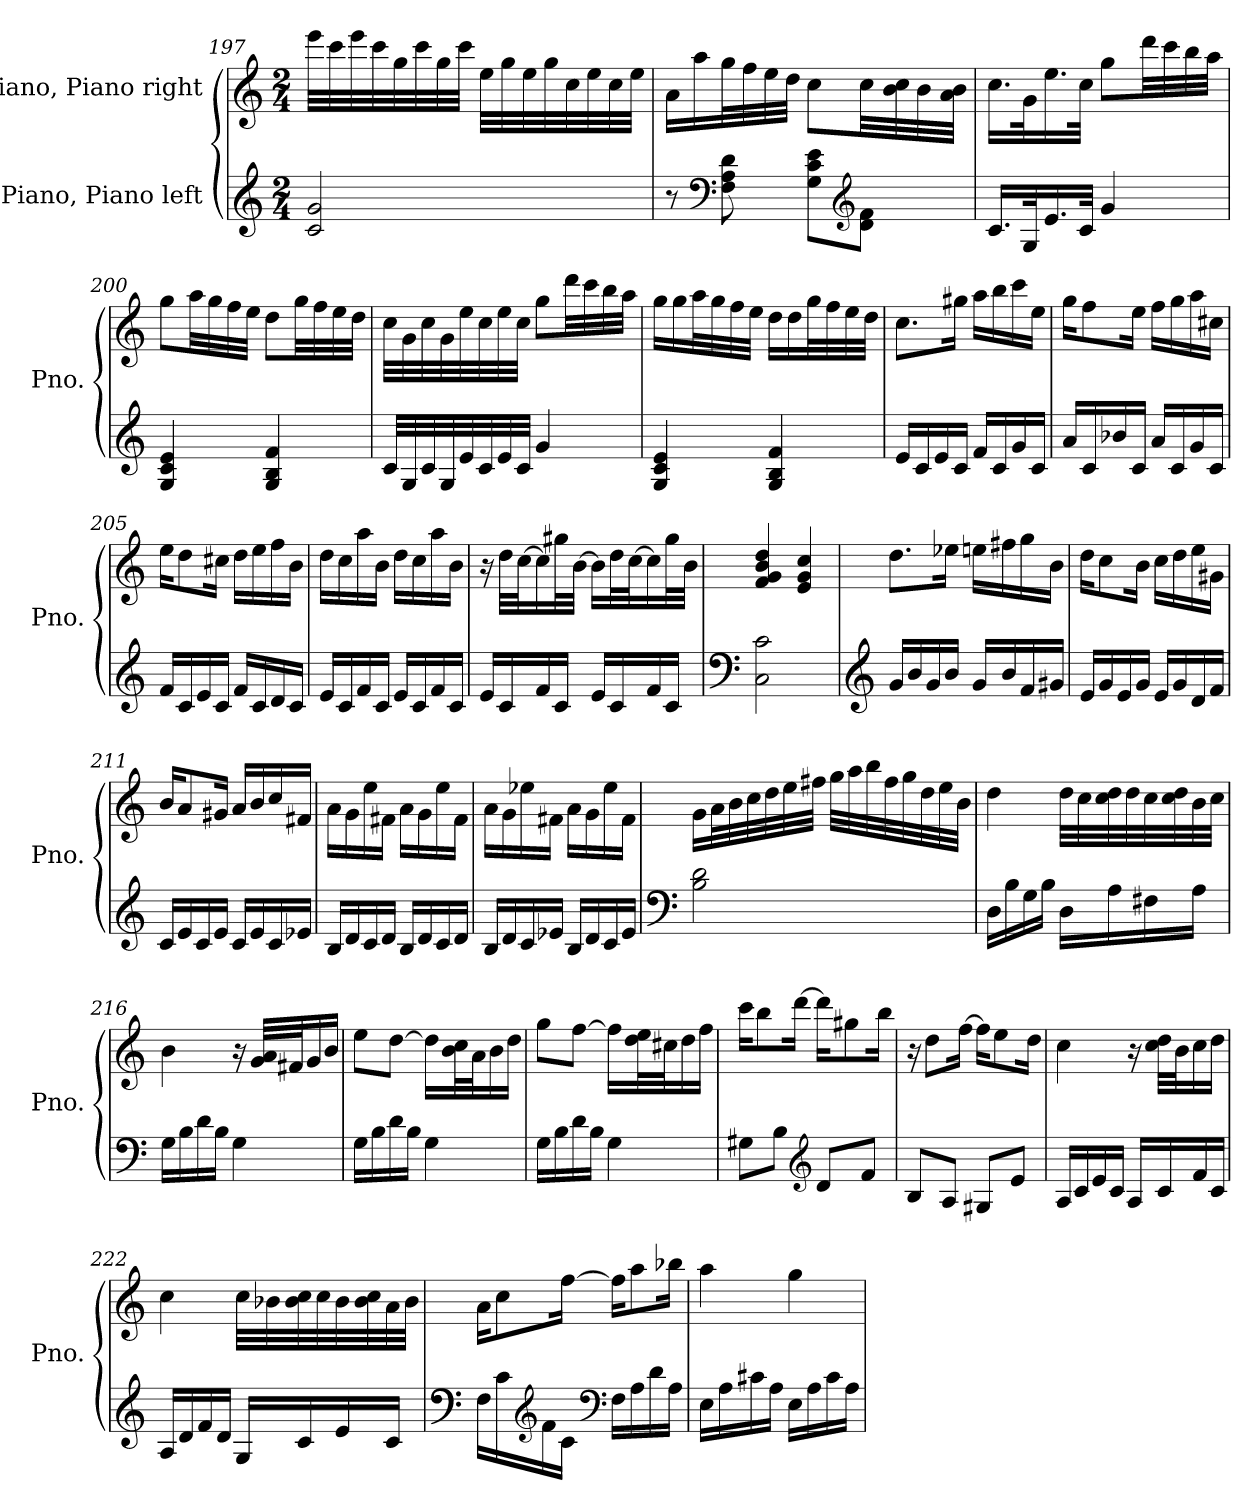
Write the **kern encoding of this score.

**kern	**kern
*part2	*part1
*staff2	*staff1
*I"Piano, Piano left	*I"Piano, Piano right
*I'Pno.	*I'Pno.
*clefG2	*clefG2
*k[]	*k[]
*M2/4	*M2/4
=197	=197
2c/ 2g/	32eee\LLL
.	32ccc\
.	32eee\
.	32ccc\
.	32gg\
.	32ccc\
.	32gg\
.	32ccc\JJJ
.	32ee\LLL
.	32gg\
.	32ee\
.	32gg\
.	32cc\
.	32ee\
.	32cc\
.	32ee\JJJ
!!LO:LB:g=z
=198	=198
8r	16a\LL
.	16aa\
*clefF4	*
8F\ 8A\ 8d\	32gg\L
.	32ff\
.	32ee\
.	32dd\JJJ
8G\ 8c\ 8e\L	8cc\L
*clefG2	*
8d\ 8f\J	32cc\LL
.	32b\ 32cc\
.	32b\
.	32a\ 32b\JJJ
=199	=199
16.c/LL	16.cc\LL
32G/K	32g\K
16.e/	16.ee\
32c/JJk	32cc\JJk
4g/	8gg\L
.	32ddd\LL
.	32ccc\
.	32bb\
.	32aa\JJJ
=200	=200
4G/ 4c/ 4e/	8gg\L
.	32aa\LL
.	32gg\
.	32ff\
.	32ee\JJJ
4G/ 4B/ 4f/	8dd\L
.	32gg\LL
.	32ff\
.	32ee\
.	32dd\JJJ
!!LO:LB:g=z
=201	=201
32c/LLL	32cc\LLL
32G/	32g\
32c/	32cc\
32G/	32g\
32e/	32ee\
32c/	32cc\
32e/	32ee\
32c/JJJ	32cc\JJJ
4g/	8gg\L
.	32ddd\LL
.	32ccc\
.	32bb\
.	32aa\JJJ
=202	=202
4G/ 4c/ 4e/	16gg\LL
.	16gg\
.	32aa\L
.	32gg\
.	32ff\
.	32ee\JJJ
4G/ 4B/ 4f/	16dd\LL
.	16dd\
.	32gg\L
.	32ff\
.	32ee\
.	32dd\JJJ
=203	=203
16e/LL	8.cc\L
16c/	.
16e/	.
16c/JJ	16gg#X\Jk
16f/LL	16aa\LL
16c/	16bb\
16g/	16ccc\
16c/JJ	16ee\JJ
!!LO:PB:g=z
=204	=204
16a/LL	16gg\KL
16c/	8ff\
16b-X/	.
16c/JJ	16ee\Jk
16a/LL	16ff\LL
16c/	16gg\
16g/	16aa\
16c/JJ	16cc#X\JJ
=205	=205
16f/LL	16ee\KL
16c/	8dd\
16e/	.
16c/JJ	16cc#X\Jk
16f/LL	16dd\LL
16c/	16ee\
16d/	16ff\
16c/JJ	16b\JJ
=206	=206
16e/LL	16dd\LL
16c/	16cc\
16f/	16aa\
16c/JJ	16b\JJ
16e/LL	16dd\LL
16c/	16cc\
16f/	16aa\
16c/JJ	16b\JJ
=207	=207
16e/LL	16r
16c/	32dd\LLL
.	[32cc\J
16f/	16cc\]
16c/JJ	32gg#X\L
.	[32b\JJJ
16e/LL	16b\LL]
16c/	32dd\L
.	[32cc\J
16f/	16cc\]
16c/JJ	32gg#\L
.	32b\JJJ
!!LO:LB:g=z
=208	=208
*clefF4	*
2C\ 2c\	4f/ 4g/ 4b/ 4dd/
.	4e/ 4g/ 4cc/
=209	=209
*clefG2	*
16g/LL	8.dd\L
16b/	.
16g/	.
16b/JJ	16ee-X\Jk
16g/LL	16een\LL
16b/	16ff#X\
16f/	16gg\
16g#X/JJ	16b\JJ
=210	=210
16e/LL	16dd\KL
16g/	8cc\
16e/	.
16g/JJ	16b\Jk
16e/LL	16cc\LL
16g/	16dd\
16d/	16ee\
16f/JJ	16g#X\JJ
=211	=211
16c/LL	16b/KL
16e/	8a/
16c/	.
16e/JJ	16g#X/Jk
16c/LL	16a/LL
16e/	16b/
16c/	16cc/
16e-X/JJ	16f#X/JJ
=212	=212
16B/LL	16a\LL
16d/	16g\
16c/	16ee\
16d/JJ	16f#X\JJ
16B/LL	16a\LL
16d/	16g\
16c/	16ee\
16d/JJ	16f#\JJ
!!LO:LB:g=z
=213	=213
16B/LL	16a\LL
16d/	16g\
16c/	16ee-X\
16e-X/JJ	16f#X\JJ
16B/LL	16a\LL
16d/	16g\
16c/	16ee-\
16e-/JJ	16f#\JJ
=214	=214
*clefF4	*
2B\ 2d\	16g\LL
.	32a\L
.	32b\
.	32cc\
.	32dd\
.	32ee\
.	32ff#X\JJJ
.	32gg\LLL
.	32aa\
.	32bb\
.	32ff#\
.	32gg\
.	32dd\
.	32ee\
.	32b\JJJ
=215	=215
16D\LL	4dd\
16B\	.
16G\	.
16B\JJ	.
16D\LL	32dd\LLL
.	32cc\
16A\	32cc\ 32dd\
.	32dd\
16F#X\	32cc\
.	32cc\ 32dd\
16A\JJ	32b\
.	32cc\JJJ
!!LO:LB:g=z
=216	=216
16G\LL	4b\
16B\	.
16d\	.
16B\JJ	.
4G\	16r
.	32g/ 32a/LLL
.	32f#X/J
.	16g/
.	16b/JJ
=217	=217
16G\LL	8ee\L
16B\	.
16d\	[8dd\J
16B\JJ	.
4G\	16dd\LL]
.	32b\ 32cc\L
.	32a\J
.	16b\
.	16dd\JJ
=218	=218
16G\LL	8gg\L
16B\	.
16d\	[8ff\J
16B\JJ	.
4G\	16ff\LL]
.	32dd\ 32ee\L
.	32cc#X\J
.	16dd\
.	16ff\JJ
=219	=219
8G#X\L	16ccc\KL
.	8bb\
8B\J	.
.	[16ddd\Jk
*clefG2	*
8d/L	16ddd\KL]
.	8gg#X\
8f/J	.
.	16bb\Jk
!!LO:LB:g=z
=220	=220
8B/L	16r
.	8dd\L
8A/J	.
.	[16ff\Jk
8G#X/L	16ff\KL]
.	8ee\
8e/J	.
.	16dd\Jk
=221	=221
16A/LL	4cc\
16c/	.
16e/	.
16c/JJ	.
16A/LL	16r
16c/	32cc\ 32dd\LLL
.	32b\J
16f/	16cc\
16c/JJ	16dd\JJ
=222	=222
16A/LL	4cc\
16d/	.
16f/	.
16d/JJ	.
16G/LL	32cc\LLL
.	32b-X\
16c/	32b-\ 32cc\
.	32cc\
16e/	32b-\
.	32b-\ 32cc\
16c/JJ	32a\
.	32b-\JJJ
=223	=223
*clefF4	*
16F\LL	16a\KL
16c\	8cc\
*clefG2	*
16f\	.
16c\JJ	[16ff\Jk
*clefF4	*
16F\LL	16ff\KL]
16A\	8aa\
16d\	.
16A\JJ	16bb-X\Jk
!!LO:LB:g=z
=224	=224
16E\LL	4aa\
16A\	.
16c#X\	.
16A\JJ	.
16E\LL	4gg\
16A\	.
16c#\	.
16A\JJ	.
=	=
*-	*-
